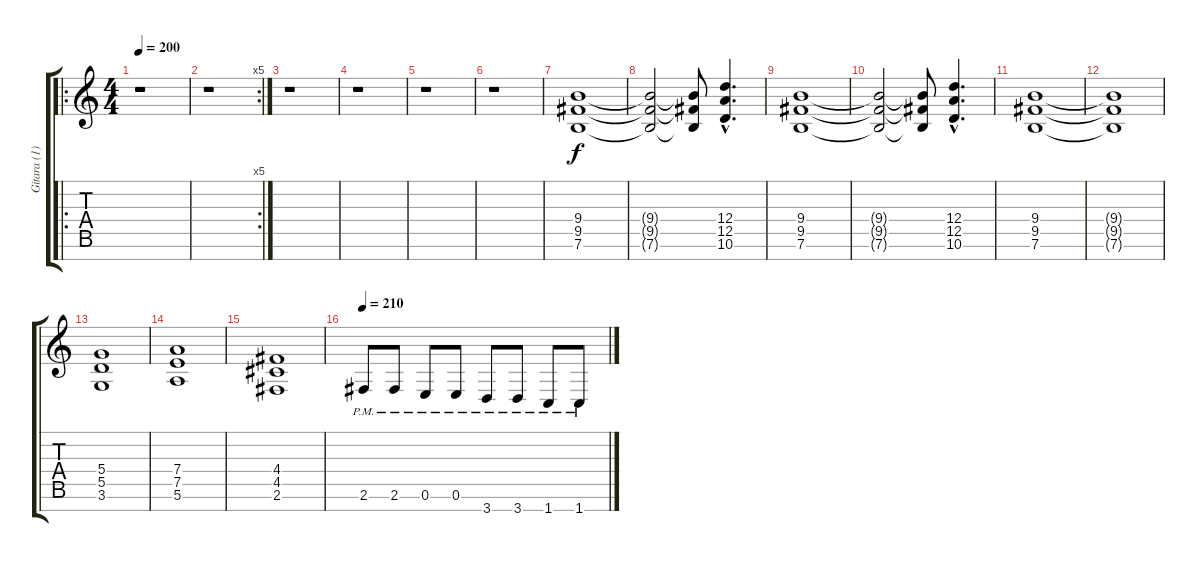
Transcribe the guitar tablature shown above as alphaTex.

\track ("Gitara (1)" "Gitara (1)") {instrument distortionguitar}
\staff {score tabs}
\tuning (E4 B3 G3 D3 A2 E2 B1) {hide}
\ro
\ts (4 4)
\tempo 200
\clef g2
\ks c
r.1{dy f instrument distortionguitar} |
\rc 5
r.1 |
r.1 |
r.1 |
r.1 |
r.1 |
(9.4 9.5 7.6).1 |
(9.4{t} 9.5{t} 7.6{t}).2 (9.4{t} 9.5{t} 7.6{t}).8 (12.4{hac} 12.5{hac} 10.6{hac}).4{d} |
(9.4 9.5 7.6).1 |
(9.4{t} 9.5{t} 7.6{t}).2 (9.4{t} 9.5{t} 7.6{t}).8 (12.4{hac} 12.5{hac} 10.6{hac}).4{d} |
(9.4 9.5 7.6).1 |
(9.4{t} 9.5{t} 7.6{t}).1 |
(5.4 5.5 3.6).1 |
(7.4 7.5 5.6).1 |
(4.4 4.5 2.6).1 |
\tempo 210
2.6{pm}.8 2.6{pm}.8 0.6{pm}.8 0.6{pm}.8 3.7{pm}.8 3.7{pm}.8 1.7{pm}.8 1.7{pm}.8
